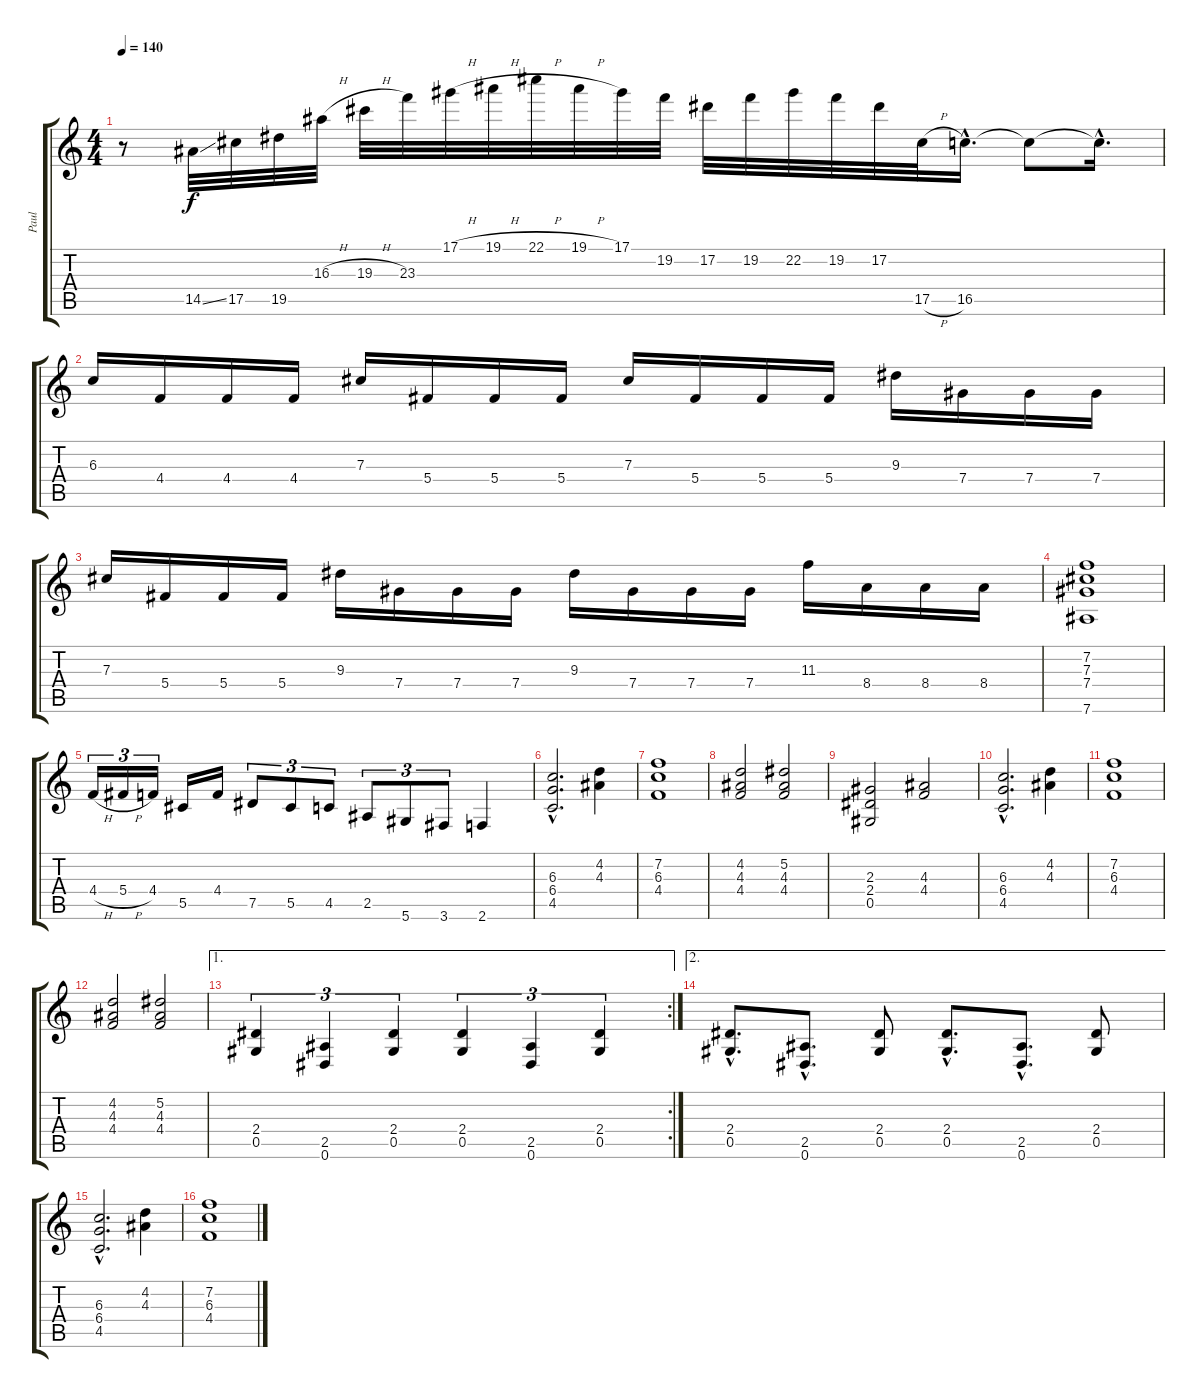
\track ("Paul" "Paul") {instrument distortionguitar}
\staff {score tabs}
\tuning (Eb4 Bb3 Gb3 Db3 Ab2 Eb2) {hide}
\ts (4 4)
\tempo 140
\clef g2
\ks c
r.8{dy f} 14.5{ss}.32 17.5.32 19.5.32 16.3{h}.32 19.3{h}.32 23.3.32 17.1{h}.32 19.1{h}.32 22.1{h}.32 19.1{h}.32 17.1.32 19.2.32 17.2.32 19.2.32 22.2.32 19.2.32 17.2.32 17.5{h}.32 16.5{hac}.16{d} 16.5{t}.8 16.5{hac t}.16{d} |
6.3.16 4.4.16 4.4.16 4.4.16 7.3.16 5.4.16 5.4.16 5.4.16 7.3.16 5.4.16 5.4.16 5.4.16 9.3.16 7.4.16 7.4.16 7.4.16 |
7.3.16 5.4.16 5.4.16 5.4.16 9.3.16 7.4.16 7.4.16 7.4.16 9.3.16 7.4.16 7.4.16 7.4.16 11.3.16 8.4.16 8.4.16 8.4.16 |
(7.2 7.3 7.4 7.6).1 |
4.4{h}.16{tu (3 2)} 5.4{h}.16{tu (3 2)} 4.4.16{tu (3 2)} 5.5.16 4.4.16 7.5.8{tu (3 2)} 5.5.8{tu (3 2)} 4.5.8{tu (3 2)} 2.5.8{tu (3 2)} 5.6.8{tu (3 2)} 3.6.8{tu (3 2)} 2.6.4 |
(6.3{hac} 6.4{hac} 4.5{hac}).2{d} (4.2 4.3).4 |
(7.2 6.3 4.4).1 |
(4.2 4.3 4.4).2 (5.2 4.3 4.4).2 |
(2.3 2.4 0.5).2 (4.3 4.4).2 |
(6.3{hac} 6.4{hac} 4.5{hac}).2{d} (4.2 4.3).4 |
(7.2 6.3 4.4).1 |
(4.2 4.3 4.4).2 (5.2 4.3 4.4).2 |
\ae 1
\rc 2
(2.4 0.5).4{tu (3 2)} (2.5 0.6).4{tu (3 2)} (2.4 0.5).4{tu (3 2)} (2.4 0.5).4{tu (3 2)} (2.5 0.6).4{tu (3 2)} (2.4 0.5).4{tu (3 2)} |
\ae 2
(2.4{hac} 0.5{hac}).8{d} (2.5{hac} 0.6{hac}).8{d} (2.4 0.5).8 (2.4{hac} 0.5{hac}).8{d} (2.5{hac} 0.6{hac}).8{d} (2.4 0.5).8 |
(6.3{hac} 6.4{hac} 4.5{hac}).2{d} (4.2 4.3).4 |
(7.2 6.3 4.4).1
